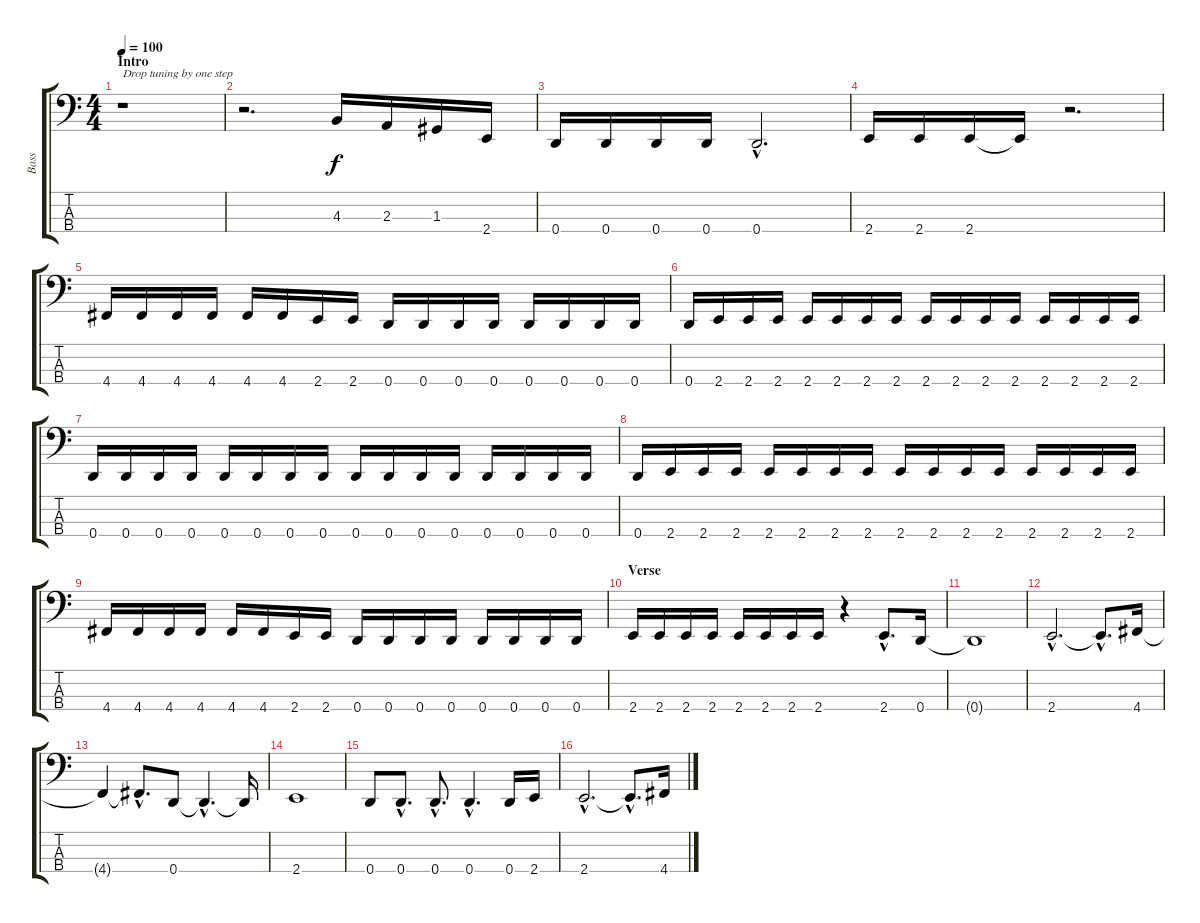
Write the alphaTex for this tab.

\track ("Bass" "Bass") {instrument electricbassfinger}
\staff {score tabs}
\tuning (F2 C2 G1 D1) {hide}
\ts (4 4)
\section ("" "Intro")
\tempo 100
\clef f4
\ks c
r.1{txt "Drop tuning by one step" dy f instrument electricbassfinger} |
r.2{d} 4.3.16 2.3.16 1.3.16 2.4.16 |
0.4.16 0.4.16 0.4.16 0.4.16 0.4{hac}.2{d} |
2.4.16 2.4.16 2.4.16 2.4{t}.16 r.2{d} |
4.4.16 4.4.16 4.4.16 4.4.16 4.4.16 4.4.16 2.4.16 2.4.16 0.4.16 0.4.16 0.4.16 0.4.16 0.4.16 0.4.16 0.4.16 0.4.16 |
0.4.16 2.4.16 2.4.16 2.4.16 2.4.16 2.4.16 2.4.16 2.4.16 2.4.16 2.4.16 2.4.16 2.4.16 2.4.16 2.4.16 2.4.16 2.4.16 |
0.4.16 0.4.16 0.4.16 0.4.16 0.4.16 0.4.16 0.4.16 0.4.16 0.4.16 0.4.16 0.4.16 0.4.16 0.4.16 0.4.16 0.4.16 0.4.16 |
0.4.16 2.4.16 2.4.16 2.4.16 2.4.16 2.4.16 2.4.16 2.4.16 2.4.16 2.4.16 2.4.16 2.4.16 2.4.16 2.4.16 2.4.16 2.4.16 |
4.4.16 4.4.16 4.4.16 4.4.16 4.4.16 4.4.16 2.4.16 2.4.16 0.4.16 0.4.16 0.4.16 0.4.16 0.4.16 0.4.16 0.4.16 0.4.16 |
\section ("" "Verse")
2.4.16 2.4.16 2.4.16 2.4.16 2.4.16 2.4.16 2.4.16 2.4.16 r.4 2.4{hac}.8{d} 0.4.16 |
0.4{t}.1 |
2.4{hac}.2{d} 2.4{hac t}.8{d} 4.4.16 |
4.4{t}.4 4.4{hac t}.8{d} 0.4.8 0.4{hac t}.4{d} 0.4{t}.16 |
2.4.1 |
0.4.8 0.4{hac}.8{d} 0.4{hac}.8{d} 0.4{hac}.4{d} 0.4.16 2.4.16 |
2.4{hac}.2{d} 2.4{hac t}.8{d} 4.4.16
